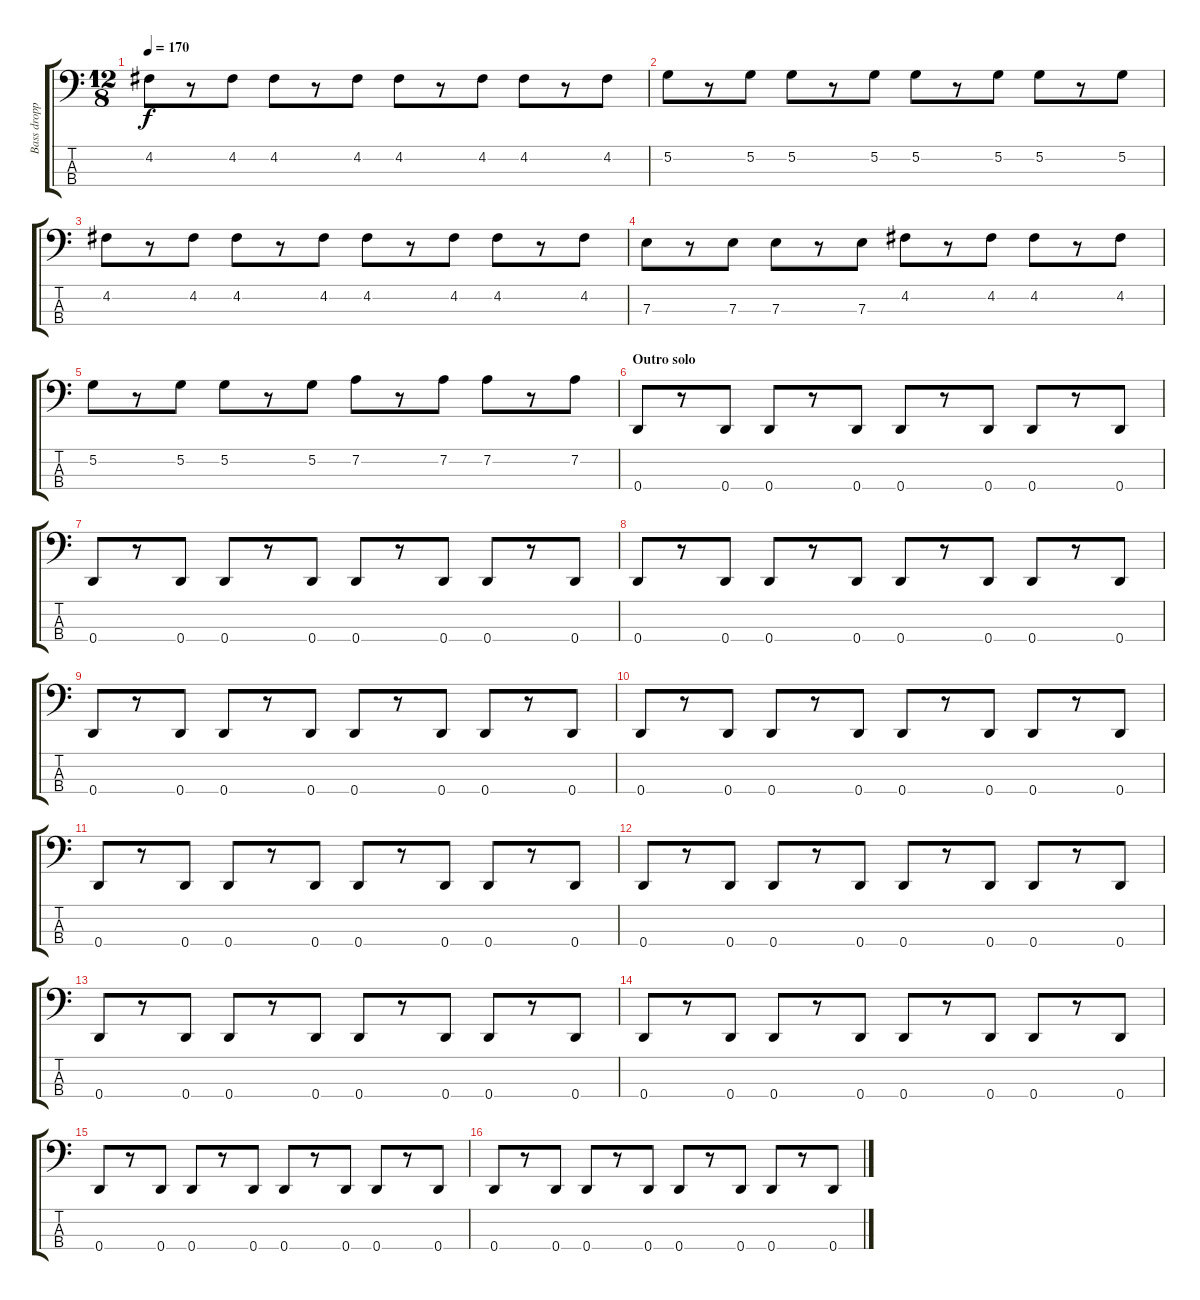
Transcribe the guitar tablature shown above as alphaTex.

\track ("Bass dropped D" "Bass dropp") {instrument electricbassfinger}
\staff {score tabs}
\tuning (G2 D2 A1 D1) {hide}
\ts (12 8)
\tempo 170
\clef f4
\ks c
4.2.8{dy f} r.8 4.2.8 4.2.8 r.8 4.2.8 4.2.8 r.8 4.2.8 4.2.8 r.8 4.2.8 |
5.2.8 r.8 5.2.8 5.2.8 r.8 5.2.8 5.2.8 r.8 5.2.8 5.2.8 r.8 5.2.8 |
4.2.8 r.8 4.2.8 4.2.8 r.8 4.2.8 4.2.8 r.8 4.2.8 4.2.8 r.8 4.2.8 |
7.3.8 r.8 7.3.8 7.3.8 r.8 7.3.8 4.2.8 r.8 4.2.8 4.2.8 r.8 4.2.8 |
5.2.8 r.8 5.2.8 5.2.8 r.8 5.2.8 7.2.8 r.8 7.2.8 7.2.8 r.8 7.2.8 |
\section ("" "Outro solo")
0.4.8 r.8 0.4.8 0.4.8 r.8 0.4.8 0.4.8 r.8 0.4.8 0.4.8 r.8 0.4.8 |
0.4.8 r.8 0.4.8 0.4.8 r.8 0.4.8 0.4.8 r.8 0.4.8 0.4.8 r.8 0.4.8 |
0.4.8 r.8 0.4.8 0.4.8 r.8 0.4.8 0.4.8 r.8 0.4.8 0.4.8 r.8 0.4.8 |
0.4.8 r.8 0.4.8 0.4.8 r.8 0.4.8 0.4.8 r.8 0.4.8 0.4.8 r.8 0.4.8 |
0.4.8 r.8 0.4.8 0.4.8 r.8 0.4.8 0.4.8 r.8 0.4.8 0.4.8 r.8 0.4.8 |
0.4.8 r.8 0.4.8 0.4.8 r.8 0.4.8 0.4.8 r.8 0.4.8 0.4.8 r.8 0.4.8 |
0.4.8 r.8 0.4.8 0.4.8 r.8 0.4.8 0.4.8 r.8 0.4.8 0.4.8 r.8 0.4.8 |
0.4.8 r.8 0.4.8 0.4.8 r.8 0.4.8 0.4.8 r.8 0.4.8 0.4.8 r.8 0.4.8 |
0.4.8 r.8 0.4.8 0.4.8 r.8 0.4.8 0.4.8 r.8 0.4.8 0.4.8 r.8 0.4.8 |
0.4.8 r.8 0.4.8 0.4.8 r.8 0.4.8 0.4.8 r.8 0.4.8 0.4.8 r.8 0.4.8 |
0.4.8 r.8 0.4.8 0.4.8 r.8 0.4.8 0.4.8 r.8 0.4.8 0.4.8 r.8 0.4.8
